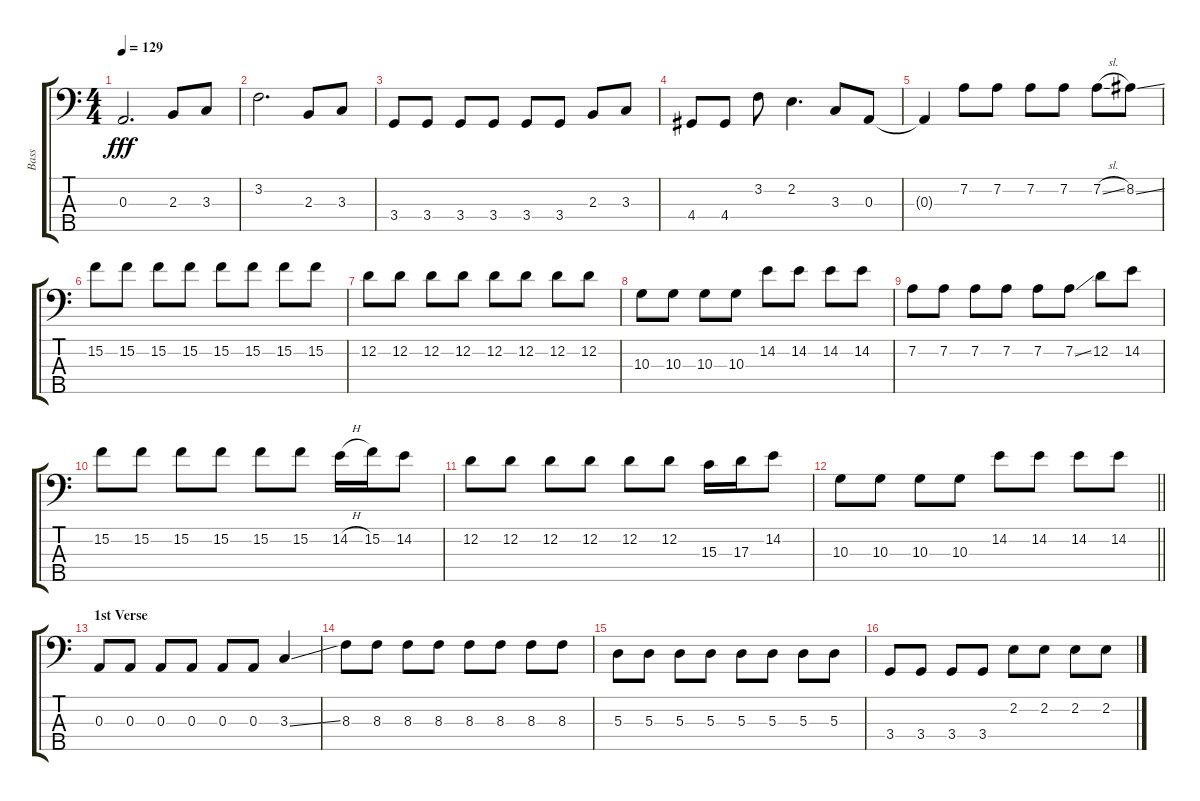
\track ("Bass" "Bass") {instrument electricbasspick}
\staff {score tabs}
\tuning (G2 D2 A1 E1 B0) {hide}
\ts (4 4)
\tempo 129
\clef f4
\ks c
0.3.2{d dy fff instrument electricbasspick} 2.3.8 3.3.8 |
3.2.2{d} 2.3.8 3.3.8 |
3.4.8 3.4.8 3.4.8 3.4.8 3.4.8 3.4.8 2.3.8 3.3.8 |
4.4.8 4.4.8 3.2.8 2.2.4{d} 3.3.8 0.3.8 |
0.3{t}.4 7.2.8 7.2.8 7.2.8 7.2.8 7.2{sl}.8 8.2{ss}.8 |
15.2.8 15.2.8 15.2.8 15.2.8 15.2.8 15.2.8 15.2.8 15.2.8 |
12.2.8 12.2.8 12.2.8 12.2.8 12.2.8 12.2.8 12.2.8 12.2.8 |
10.3.8 10.3.8 10.3.8 10.3.8 14.2.8 14.2.8 14.2.8 14.2.8 |
7.2.8 7.2.8 7.2.8 7.2.8 7.2.8 7.2{ss}.8 12.2.8 14.2.8 |
15.2.8 15.2.8 15.2.8 15.2.8 15.2.8 15.2.8 14.2{h}.16 15.2.16 14.2.8 |
12.2.8 12.2.8 12.2.8 12.2.8 12.2.8 12.2.8 15.3.16 17.3.16 14.2.8 |
\barLineRight lightlight
10.3.8 10.3.8 10.3.8 10.3.8 14.2.8 14.2.8 14.2.8 14.2.8 |
\section ("" "1st Verse")
0.3.8 0.3.8 0.3.8 0.3.8 0.3.8 0.3.8 3.3{ss}.4 |
8.3.8 8.3.8 8.3.8 8.3.8 8.3.8 8.3.8 8.3.8 8.3.8 |
5.3.8 5.3.8 5.3.8 5.3.8 5.3.8 5.3.8 5.3.8 5.3.8 |
3.4.8 3.4.8 3.4.8 3.4.8 2.2.8 2.2.8 2.2.8 2.2.8
